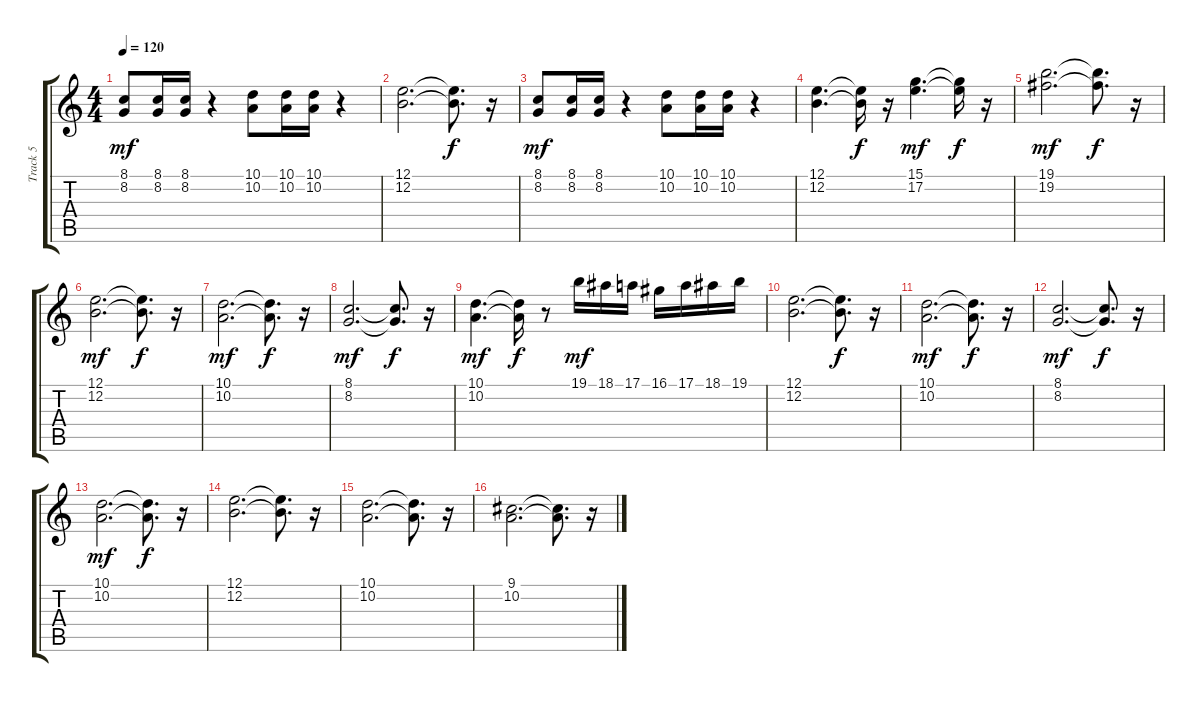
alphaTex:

\track ("Track 5" "Track 5") {instrument rockorgan}
\staff {score tabs}
\tuning (E4 B3 G3 D3 A2 E2) {hide}
\ts (4 4)
\tempo 120
\clef g2
\ks c
(8.1 8.2).8{dy mf volume 14 instrument rockorgan} (8.1 8.2).16 (8.1 8.2).16 r.4 (10.1 10.2).8 (10.1 10.2).16 (10.1 10.2).16 r.4 |
(12.1 12.2).2{d} (12.1{t} 12.2{t}).8{d dy f} r.16 |
(8.1 8.2).8{dy mf} (8.1 8.2).16 (8.1 8.2).16 r.4 (10.1 10.2).8 (10.1 10.2).16 (10.1 10.2).16 r.4 |
(12.1 12.2).4{d} (12.1{t} 12.2{t}).16{dy f} r.16 (15.1 17.2).4{d dy mf} (15.1{t} 17.2{t}).16{dy f} r.16 |
(19.1 19.2).2{d dy mf} (19.1{t} 19.2{t}).8{d dy f} r.16 |
(12.1 12.2).2{d dy mf instrument stringensemble2} (12.1{t} 12.2{t}).8{d dy f} r.16 |
(10.1 10.2).2{d dy mf} (10.1{t} 10.2{t}).8{d dy f} r.16 |
(8.1 8.2).2{d dy mf} (8.1{t} 8.2{t}).8{d dy f} r.16 |
(10.1 10.2).4{d dy mf} (10.1{t} 10.2{t}).16{dy f} r.8 19.1.16{dy mf} 18.1.16 17.1.16 16.1.16 17.1.16 18.1.16 19.1.16 |
(12.1 12.2).2{d} (12.1{t} 12.2{t}).8{d dy f} r.16 |
(10.1 10.2).2{d dy mf} (10.1{t} 10.2{t}).8{d dy f} r.16 |
(8.1 8.2).2{d dy mf} (8.1{t} 8.2{t}).8{d dy f} r.16 |
(10.1 10.2).2{d dy mf} (10.1{t} 10.2{t}).8{d dy f} r.16 |
(12.1 12.2).2{d instrument rockorgan} (12.1{t} 12.2{t}).8{d} r.16 |
(10.1 10.2).2{d} (10.1{t} 10.2{t}).8{d} r.16 |
(9.1 10.2).2{d} (9.1{t} 10.2{t}).8{d} r.16
